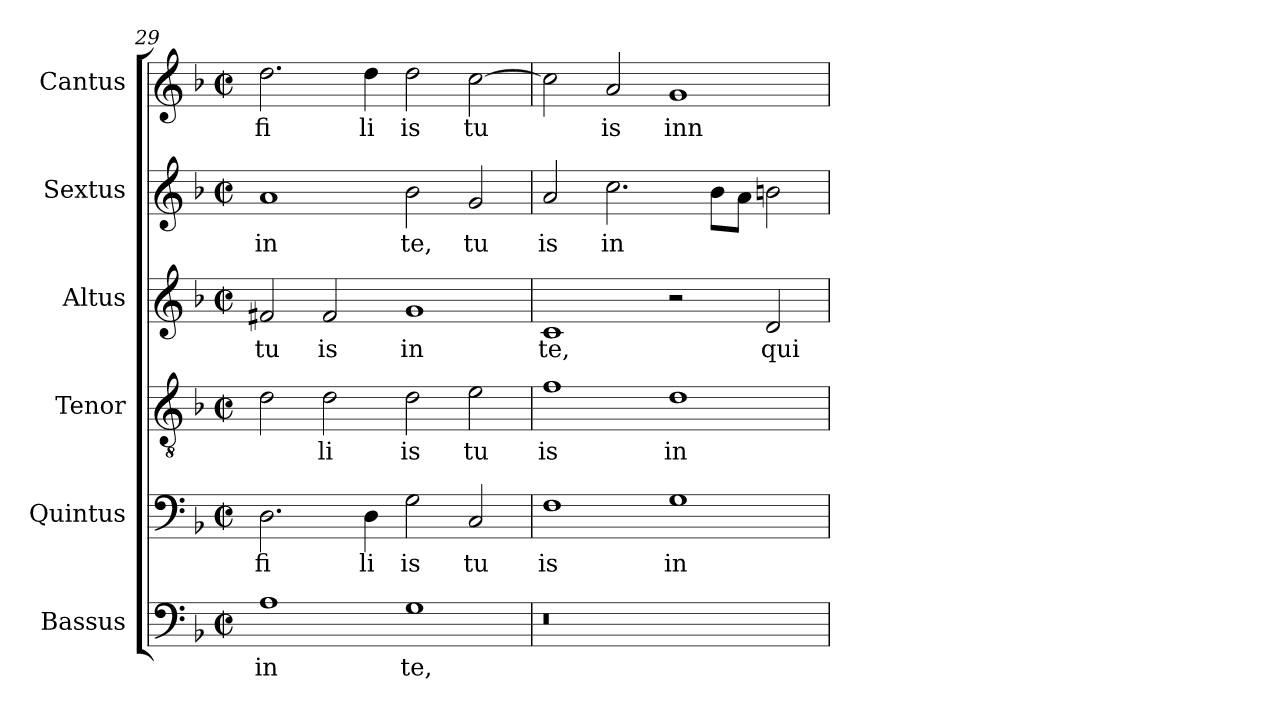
**kern	**text	**kern	**text	**kern	**text	**kern	**text	**kern	**text	**kern	**text
*part6	*part6	*part5	*part5	*part4	*part4	*part3	*part3	*part2	*part2	*part1	*part1
*staff6	*staff6	*staff5	*staff5	*staff4	*staff4	*staff3	*staff3	*staff2	*staff2	*staff1	*staff1
*I"Bassus	*	*I"Quintus	*	*I"Tenor	*	*I"Altus	*	*I"Sextus	*	*I"Cantus	*
*I'Bassus	*	*I'Quintus	*	*I'Tenor	*	*I'Altus	*	*I'Sextus	*	*I'Cantus	*
*clefF4	*	*clefF4	*	*clefGv2	*	*clefG2	*	*clefG2	*	*clefG2	*
*k[b-]	*	*k[b-]	*	*k[b-]	*	*k[b-]	*	*k[b-]	*	*k[b-]	*
*F:	*	*F:	*	*F:	*	*F:	*	*F:	*	*F:	*
*M2/2	*	*M2/2	*	*M2/2	*	*M2/2	*	*M2/2	*	*M2/2	*
*met(c|)	*	*met(c|)	*	*met(c|)	*	*met(c|)	*	*met(c|)	*	*met(c|)	*
=29	=29	=29	=29	=29	=29	=29	=29	=29	=29	=29	=29
!	!LO:LY:b:cj	!	!LO:LY:b:cj	!	!	!	!LO:LY:b:cj	!	!LO:LY:b:cj	!	!LO:LY:b:cj
1A	in	2.D\	fi	2d\	.	2f#X/	tu	1a	in	2.dd\	fi
!	!	!	!	!	!LO:LY:b:cj	!	!LO:LY:b:cj	!	!	!	!
.	.	.	.	2d\	li	2f#/	is	.	.	.	.
!	!	!	!LO:LY:b:cj	!	!	!	!	!	!	!	!LO:LY:b:cj
.	.	4D\	li	.	.	.	.	.	.	4dd\	li
!	!LO:LY:b:cj	!	!LO:LY:b:cj	!	!LO:LY:b:cj	!	!LO:LY:b:cj	!	!LO:LY:b:cj	!	!LO:LY:b:cj
1G	te,	2G\	is	2d\	is	1g	in	2b-\	te,	2dd\	is
!	!	!	!LO:LY:b:cj	!	!LO:LY:b:cj	!	!	!	!LO:LY:b:cj	!	!LO:LY:b:cj
.	.	2C/	tu	2e\	tu	.	.	2g/	tu	[>2cc\	tu
=30	=30	=30	=30	=30	=30	=30	=30	=30	=30	=30	=30
!	!	!	!LO:LY:b:cj	!	!LO:LY:b:cj	!	!LO:LY:b:cj	!	!LO:LY:b:cj	!	!
0r	.	1F	is	1f	is	1c	te,	2a/	is	2cc\]	.
!	!	!	!	!	!	!	!	!	!LO:LY:b:cj	!	!LO:LY:b:cj
.	.	.	.	.	.	.	.	2.cc\	in	2a/	is
!	!	!	!LO:LY:b:cj	!	!LO:LY:b:cj	!	!	!	!	!	!LO:LY:b:cj
.	.	1G	in	1d	in	2r	.	.	.	1g	inn
.	.	.	.	.	.	.	.	8b-\L	.	.	.
.	.	.	.	.	.	.	.	8a\J	.	.	.
!	!	!	!	!	!	!	!LO:LY:b:cj	!	!	!	!
.	.	.	.	.	.	2d/	qui	2b\	.	.	.
=	=	=	=	=	=	=	=	=	=	=	=
*-	*-	*-	*-	*-	*-	*-	*-	*-	*-	*-	*-
